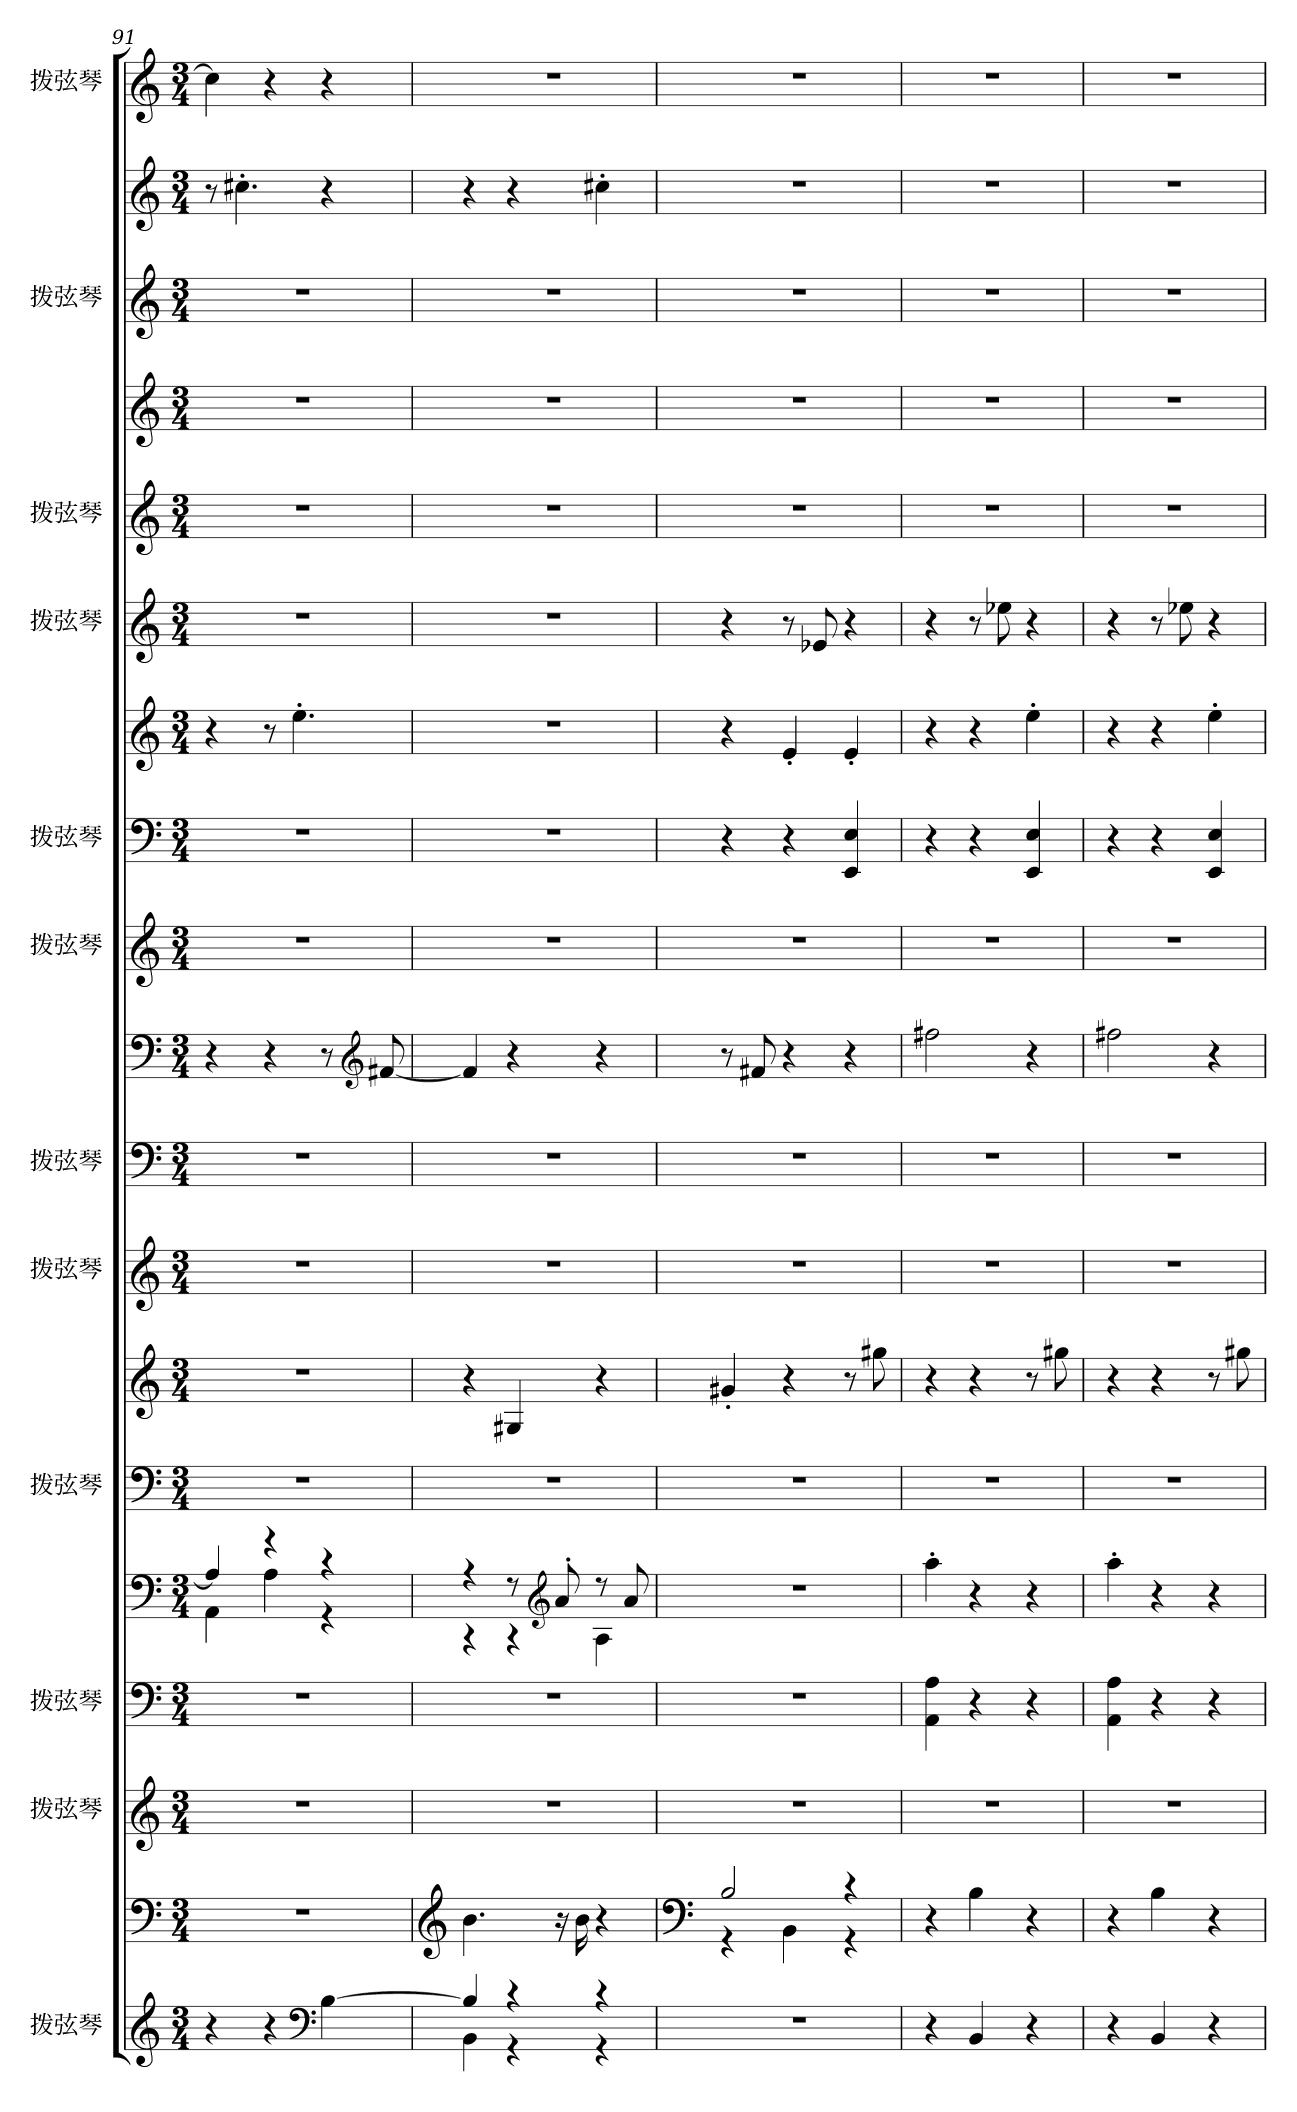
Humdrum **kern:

**kern	**kern	**kern	**kern	**kern	**kern	**kern	**kern	**kern	**kern	**kern	**kern	**kern	**kern	**kern	**kern	**kern	**kern	**kern
*part12	*part12	*part11	*part10	*part10	*part9	*part9	*part8	*part7	*part7	*part6	*part5	*part5	*part4	*part3	*part3	*part2	*part2	*part1
*staff19	*staff18	*staff17	*staff16	*staff15	*staff14	*staff13	*staff12	*staff11	*staff10	*staff9	*staff8	*staff7	*staff6	*staff5	*staff4	*staff3	*staff2	*staff1
*I"拨弦琴	*	*I"拨弦琴	*I"拨弦琴	*	*I"拨弦琴	*	*I"拨弦琴	*I"拨弦琴	*	*I"拨弦琴	*I"拨弦琴	*	*I"拨弦琴	*I"拨弦琴	*	*I"拨弦琴	*	*I"拨弦琴
*clefG2	*clefF4	*clefG2	*clefF4	*clefF4	*clefF4	*clefG2	*clefG2	*clefF4	*clefF4	*clefG2	*clefF4	*clefG2	*clefG2	*clefG2	*clefG2	*clefG2	*clefG2	*clefG2
*k[]	*k[]	*k[]	*k[]	*k[]	*k[]	*k[]	*k[]	*k[]	*k[]	*k[]	*k[]	*k[]	*k[]	*k[]	*k[]	*k[]	*k[]	*k[]
*M3/4	*M3/4	*M3/4	*M3/4	*M3/4	*M3/4	*M3/4	*M3/4	*M3/4	*M3/4	*M3/4	*M3/4	*M3/4	*M3/4	*M3/4	*M3/4	*M3/4	*M3/4	*M3/4
=91	=91	=91	=91	=91	=91	=91	=91	=91	=91	=91	=91	=91	=91	=91	=91	=91	=91	=91
*	*	*	*	*^	*	*	*	*	*	*	*	*	*	*	*	*	*	*
4r	2.r	2.r	2.r	4A/]	4AA\	2.r	2.r	2.r	2.r	4r	2.r	2.r	4r	2.r	2.r	2.r	2.r	8r	4cc\]
.	.	.	.	.	.	.	.	.	.	.	.	.	.	.	.	.	.	4.cc#X'\	.
4r	.	.	.	4r	4A\	.	.	.	.	4r	.	.	8r	.	.	.	.	.	4r
.	.	.	.	.	.	.	.	.	.	.	.	.	4.ee'\	.	.	.	.	.	.
*clefF4	*	*	*	*	*	*	*	*	*	*	*	*	*	*	*	*	*	*	*
[4B\	.	.	.	4r	4r	.	.	.	.	8r	.	.	.	.	.	.	.	4r	4r
*	*	*	*	*	*	*	*	*	*	*clefG2	*	*	*	*	*	*	*	*	*
.	.	.	.	.	.	.	.	.	.	[8f#X/	.	.	.	.	.	.	.	.	.
=92	=92	=92	=92	=92	=92	=92	=92	=92	=92	=92	=92	=92	=92	=92	=92	=92	=92	=92	=92
*	*clefG2	*	*	*	*	*	*	*	*	*	*	*	*	*	*	*	*	*	*
*^	*	*	*	*	*	*	*	*	*	*	*	*	*	*	*	*	*	*	*
4B/]	4BB\	4.b\	2.r	2.r	4r	4r	2.r	4r	2.r	2.r	4f#/]	2.r	2.r	2.r	2.r	2.r	2.r	2.r	4r	2.r
4r	4r	.	.	.	8r	4r	.	4G#X/	.	.	4r	.	.	.	.	.	.	.	4r	.
*	*	*	*	*	*clefG2	*	*	*	*	*	*	*	*	*	*	*	*	*	*	*
.	.	16r	.	.	8a'/	.	.	.	.	.	.	.	.	.	.	.	.	.	.	.
.	.	16b\	.	.	.	.	.	.	.	.	.	.	.	.	.	.	.	.	.	.
4r	4r	4r	.	.	8r	4A\	.	4r	.	.	4r	.	.	.	.	.	.	.	4cc#X'\	.
.	.	.	.	.	8a/	.	.	.	.	.	.	.	.	.	.	.	.	.	.	.
*v	*v	*	*	*	*v	*v	*	*	*	*	*	*	*	*	*	*	*	*	*	*
!!LO:PB:g=z
=93	=93	=93	=93	=93	=93	=93	=93	=93	=93	=93	=93	=93	=93	=93	=93	=93	=93	=93
*	*clefF4	*	*	*	*	*	*	*	*	*	*	*	*	*	*	*	*	*
*	*^	*	*	*	*	*	*	*	*	*	*	*	*	*	*	*	*	*
2.r	2B/	4r	2.r	2.r	2.r	2.r	4g#X'/	2.r	2.r	8r	2.r	4r	4r	4r	2.r	2.r	2.r	2.r	2.r
.	.	.	.	.	.	.	.	.	.	8f#X/	.	.	.	.	.	.	.	.	.
.	.	4BB\	.	.	.	.	4r	.	.	4r	.	4r	4e'/	8r	.	.	.	.	.
.	.	.	.	.	.	.	.	.	.	.	.	.	.	8e-X/	.	.	.	.	.
.	4r	4r	.	.	.	.	8r	.	.	4r	.	4EE/ 4E/	4e'/	4r	.	.	.	.	.
.	.	.	.	.	.	.	8gg#X\	.	.	.	.	.	.	.	.	.	.	.	.
*	*v	*v	*	*	*	*	*	*	*	*	*	*	*	*	*	*	*	*	*
=94	=94	=94	=94	=94	=94	=94	=94	=94	=94	=94	=94	=94	=94	=94	=94	=94	=94	=94
4r	4r	2.r	4AA\ 4A\	4aa'\	2.r	4r	2.r	2.r	2ff#X\	2.r	4r	4r	4r	2.r	2.r	2.r	2.r	2.r
4BB/	4B\	.	4r	4r	.	4r	.	.	.	.	4r	4r	8r	.	.	.	.	.
.	.	.	.	.	.	.	.	.	.	.	.	.	8ee-X\	.	.	.	.	.
4r	4r	.	4r	4r	.	8r	.	.	4r	.	4EE/ 4E/	4ee'\	4r	.	.	.	.	.
.	.	.	.	.	.	8gg#X\	.	.	.	.	.	.	.	.	.	.	.	.
=95	=95	=95	=95	=95	=95	=95	=95	=95	=95	=95	=95	=95	=95	=95	=95	=95	=95	=95
4r	4r	2.r	4AA\ 4A\	4aa'\	2.r	4r	2.r	2.r	2ff#X\	2.r	4r	4r	4r	2.r	2.r	2.r	2.r	2.r
4BB/	4B\	.	4r	4r	.	4r	.	.	.	.	4r	4r	8r	.	.	.	.	.
.	.	.	.	.	.	.	.	.	.	.	.	.	8ee-X\	.	.	.	.	.
4r	4r	.	4r	4r	.	8r	.	.	4r	.	4EE/ 4E/	4ee'\	4r	.	.	.	.	.
.	.	.	.	.	.	8gg#X\	.	.	.	.	.	.	.	.	.	.	.	.
=	=	=	=	=	=	=	=	=	=	=	=	=	=	=	=	=	=	=
*-	*-	*-	*-	*-	*-	*-	*-	*-	*-	*-	*-	*-	*-	*-	*-	*-	*-	*-
